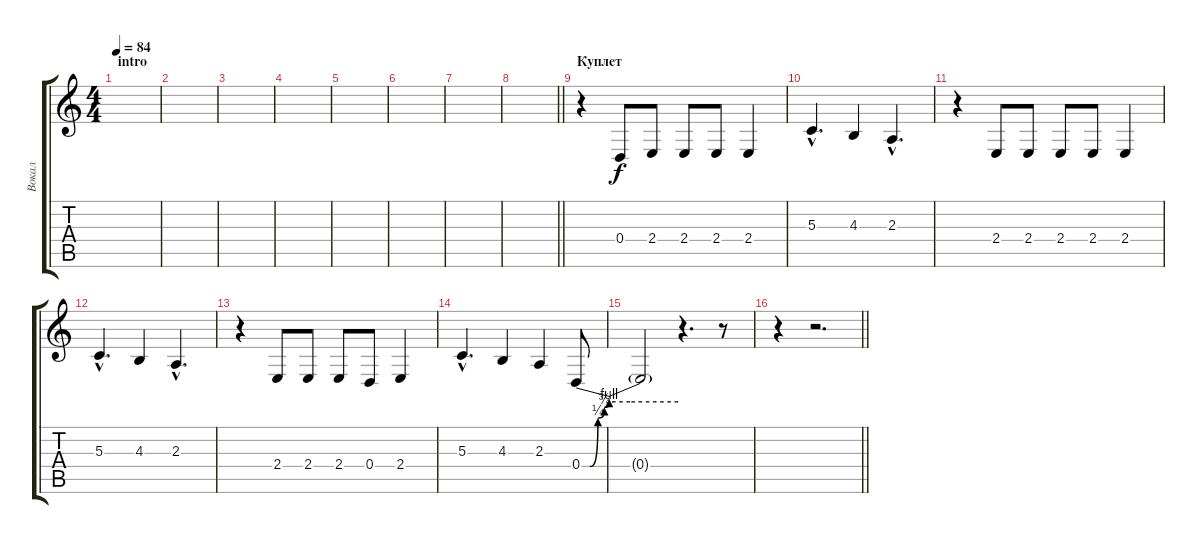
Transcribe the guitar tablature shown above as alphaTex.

\track ("Вокал" "Вокал") {instrument harmonica}
\staff {score tabs}
\tuning (E4 B3 G3 D3 A2 E2) {hide}
\ts (4 4)
\section ("" "intro")
\tempo 84
\clef g2
\ks c
|
|
|
|
|
|
|
\barLineRight lightlight
|
\section ("" "Куплет")
r.4 0.4.8 2.4.8 2.4.8 2.4.8 2.4.4 |
5.3{hac}.4{d} 4.3.4 2.3{hac}.4{d} |
r.4 2.4.8 2.4.8 2.4.8 2.4.8 2.4.4 |
5.3{hac}.4{d} 4.3.4 2.3{hac}.4{d} |
r.4 2.4.8 2.4.8 2.4.8 0.4.8 2.4.4 |
5.3{hac}.4{d} 4.3.4 2.3.4 0.4{be (custom 0 0 5 0 10 1 14 3 17 4 30 4 60 4)}.8 |
0.4{t}.2 r.4{d} r.8 |
\barLineRight lightlight
r.4 r.2{d}
